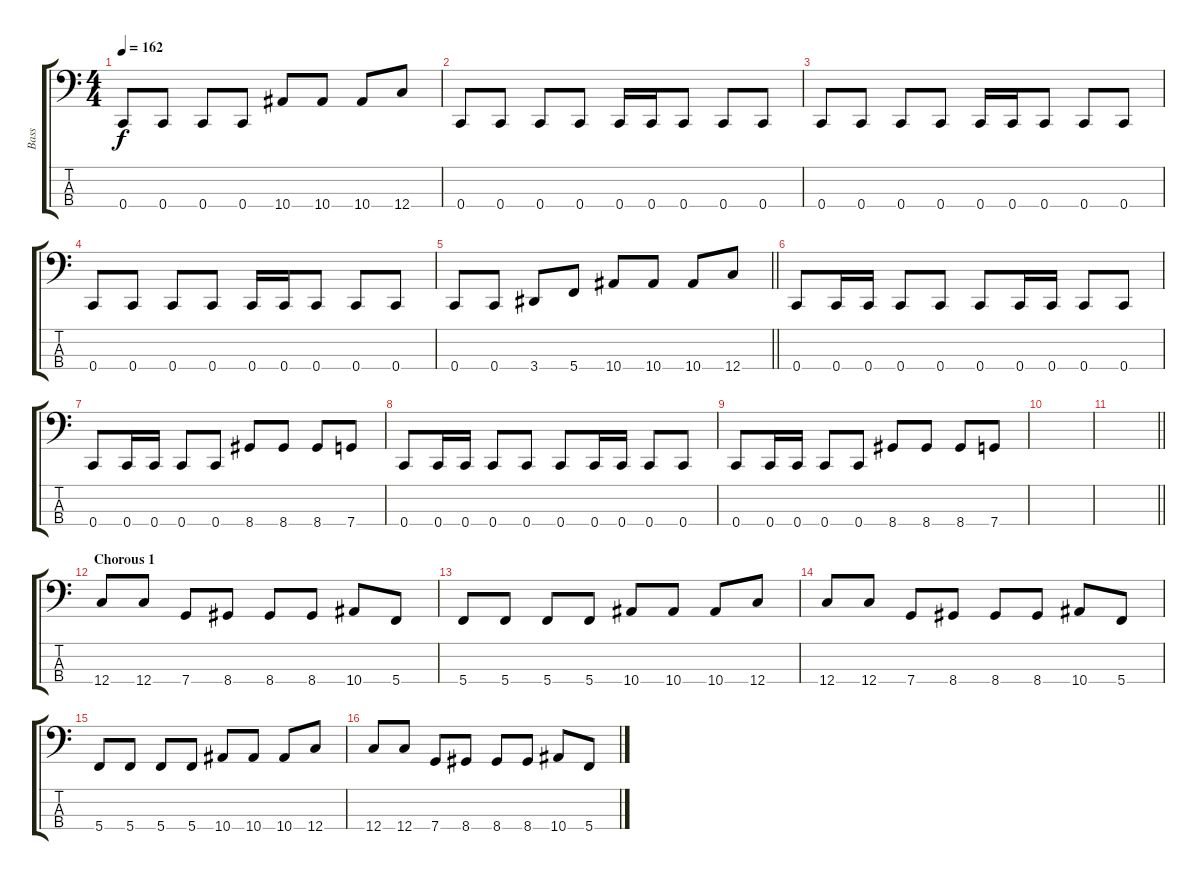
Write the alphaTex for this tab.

\track ("Bass" "Bass") {instrument electricbassfinger}
\staff {score tabs}
\tuning (F2 C2 G1 C1) {hide}
\ts (4 4)
\tempo 162
\clef f4
\ks c
0.4.8{dy f} 0.4.8 0.4.8 0.4.8 10.4.8 10.4.8 10.4.8 12.4.8 |
0.4.8 0.4.8 0.4.8 0.4.8 0.4.16 0.4.16 0.4.8 0.4.8 0.4.8 |
0.4.8 0.4.8 0.4.8 0.4.8 0.4.16 0.4.16 0.4.8 0.4.8 0.4.8 |
0.4.8 0.4.8 0.4.8 0.4.8 0.4.16 0.4.16 0.4.8 0.4.8 0.4.8 |
\barLineRight lightlight
0.4.8 0.4.8 3.4.8 5.4.8 10.4.8 10.4.8 10.4.8 12.4.8 |
\section ("" "")
0.4.8 0.4.16 0.4.16 0.4.8 0.4.8 0.4.8 0.4.16 0.4.16 0.4.8 0.4.8 |
0.4.8 0.4.16 0.4.16 0.4.8 0.4.8 8.4.8 8.4.8 8.4.8 7.4.8 |
0.4.8 0.4.16 0.4.16 0.4.8 0.4.8 0.4.8 0.4.16 0.4.16 0.4.8 0.4.8 |
0.4.8 0.4.16 0.4.16 0.4.8 0.4.8 8.4.8 8.4.8 8.4.8 7.4.8 |
|
\barLineRight lightlight
|
\section ("" "Chorous 1")
12.4.8 12.4.8 7.4.8 8.4.8 8.4.8 8.4.8 10.4.8 5.4.8 |
5.4.8 5.4.8 5.4.8 5.4.8 10.4.8 10.4.8 10.4.8 12.4.8 |
12.4.8 12.4.8 7.4.8 8.4.8 8.4.8 8.4.8 10.4.8 5.4.8 |
5.4.8 5.4.8 5.4.8 5.4.8 10.4.8 10.4.8 10.4.8 12.4.8 |
12.4.8 12.4.8 7.4.8 8.4.8 8.4.8 8.4.8 10.4.8 5.4.8
